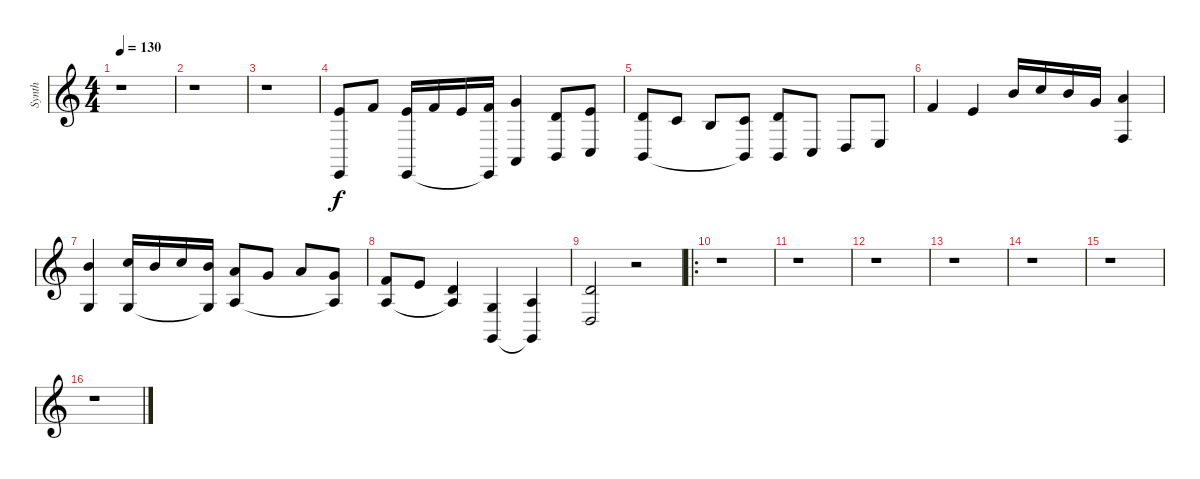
\track ("Synth" "Synth") {instrument stringensemble1}
\staff {score}
\tuning (E4 B3 G3 D3 A2 E2) {hide}
\ts (4 4)
\tempo 130
\clef g2
\ks c
r.1{dy f} |
r.1 |
r.1 |
(5.2 0.6).8 6.2.8 (5.2 0.6).16 6.2.16 5.2.16 (6.2 0.6{t}).16 (8.2 5.6).4 (3.2 2.5).8 (5.2 3.5).8 |
(3.2 2.5).8 1.2.8 0.2.8 (1.2 2.5{t}).8 (3.2 2.5).8 3.5.8 5.5.8 7.5.8 |
6.2.4 5.2.4 7.1.16 8.1.16 7.1.16 8.2.16 (10.2 8.5).4 |
(12.2 10.5).4 (13.2 10.5).16 12.2.16 13.2.16 (12.2 10.5{t}).16 (10.2 7.4).8 8.2.8 10.2.8 (8.2 7.4{t}).8 |
(10.3 12.5).8 9.3.8 (7.3 12.5{t}).4 (5.4 3.6).4 (7.4 3.6{t}).4 |
(7.3 5.5).2 r.2 |
\ro
r.1 |
r.1 |
r.1 |
r.1 |
r.1 |
r.1 |
r.1
